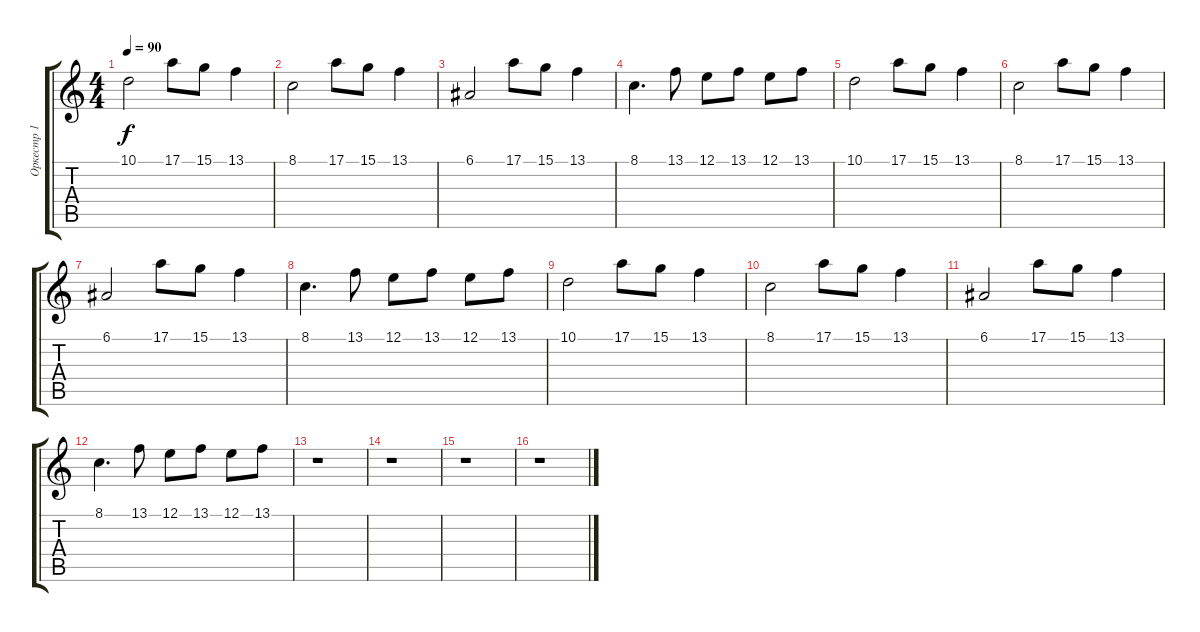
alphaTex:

\track ("Оркестр 1" "Оркестр 1") {instrument stringensemble1}
\staff {score tabs}
\tuning (E4 B3 G3 D3 A2 E2) {hide}
\ts (4 4)
\tempo 90
\clef g2
\ks c
10.1.2{dy f} 17.1.8 15.1.8 13.1.4 |
8.1.2 17.1.8 15.1.8 13.1.4 |
6.1.2 17.1.8 15.1.8 13.1.4 |
8.1.4{d} 13.1.8 12.1.8 13.1.8 12.1.8 13.1.8 |
10.1.2 17.1.8 15.1.8 13.1.4 |
8.1.2 17.1.8 15.1.8 13.1.4 |
6.1.2 17.1.8 15.1.8 13.1.4 |
8.1.4{d} 13.1.8 12.1.8 13.1.8 12.1.8 13.1.8 |
10.1.2 17.1.8 15.1.8 13.1.4 |
8.1.2 17.1.8 15.1.8 13.1.4 |
6.1.2 17.1.8 15.1.8 13.1.4 |
8.1.4{d} 13.1.8 12.1.8 13.1.8 12.1.8 13.1.8 |
r.1 |
r.1 |
r.1 |
r.1
